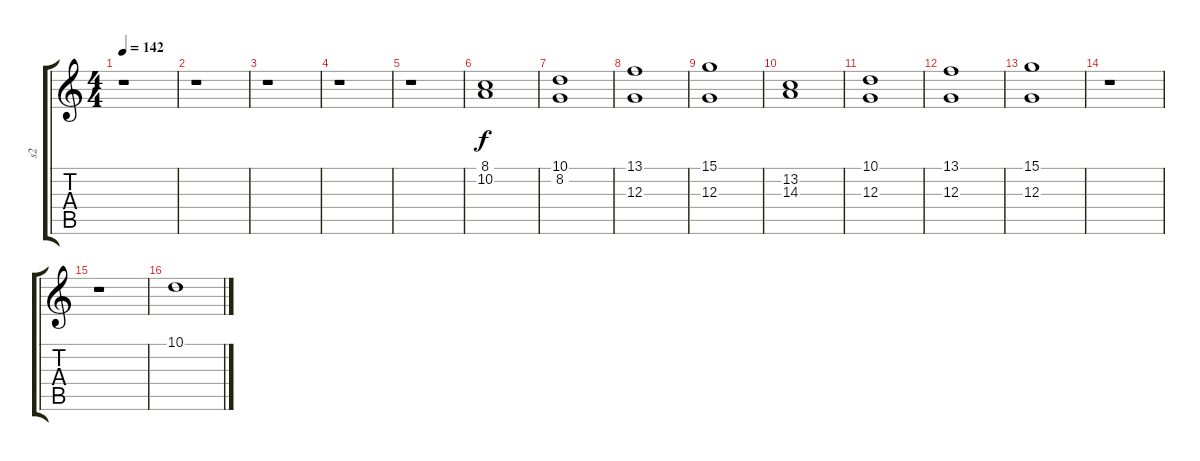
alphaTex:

\track ("s2" "s2") {instrument fx2soundtrack}
\staff {score tabs}
\tuning (E4 B3 G3 D3 A2 E2) {hide}
\ts (4 4)
\tempo 142
\clef g2
\ks c
r.1{dy f} |
r.1 |
r.1 |
r.1 |
r.1 |
(8.1 10.2).1{volume 6 balance 8} |
(10.1 8.2).1 |
(13.1 12.3).1 |
(15.1 12.3).1 |
(13.2 14.3).1 |
(10.1 12.3).1 |
(13.1 12.3).1 |
(15.1 12.3).1 |
r.1 |
r.1 |
10.1.1
